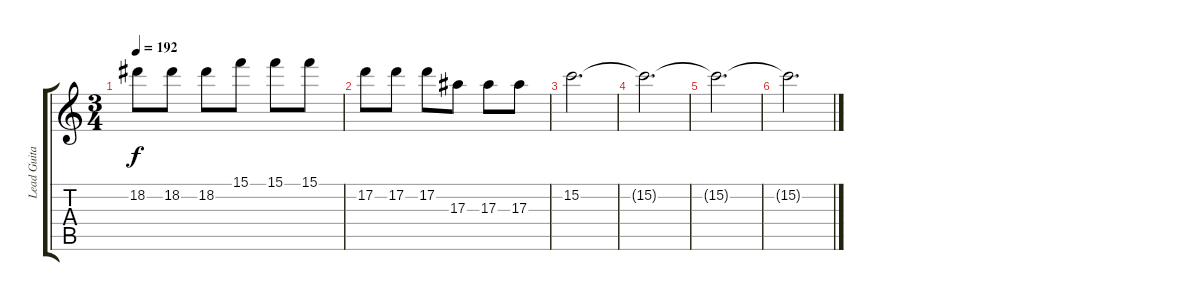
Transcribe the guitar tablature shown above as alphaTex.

\track ("Lead Guitar" "Lead Guita") {instrument distortionguitar}
\staff {score tabs}
\tuning (D4 A3 F3 C3 G2 C2) {hide}
\ts (3 4)
\tempo 192
\clef g2
\ks c
18.2.8{dy f} 18.2.8 18.2.8 15.1.8 15.1.8 15.1.8 |
17.2.8 17.2.8 17.2.8 17.3.8 17.3.8 17.3.8 |
15.2.2{d} |
15.2{t}.2{d} |
15.2{t}.2{d} |
15.2{t}.2{d}
